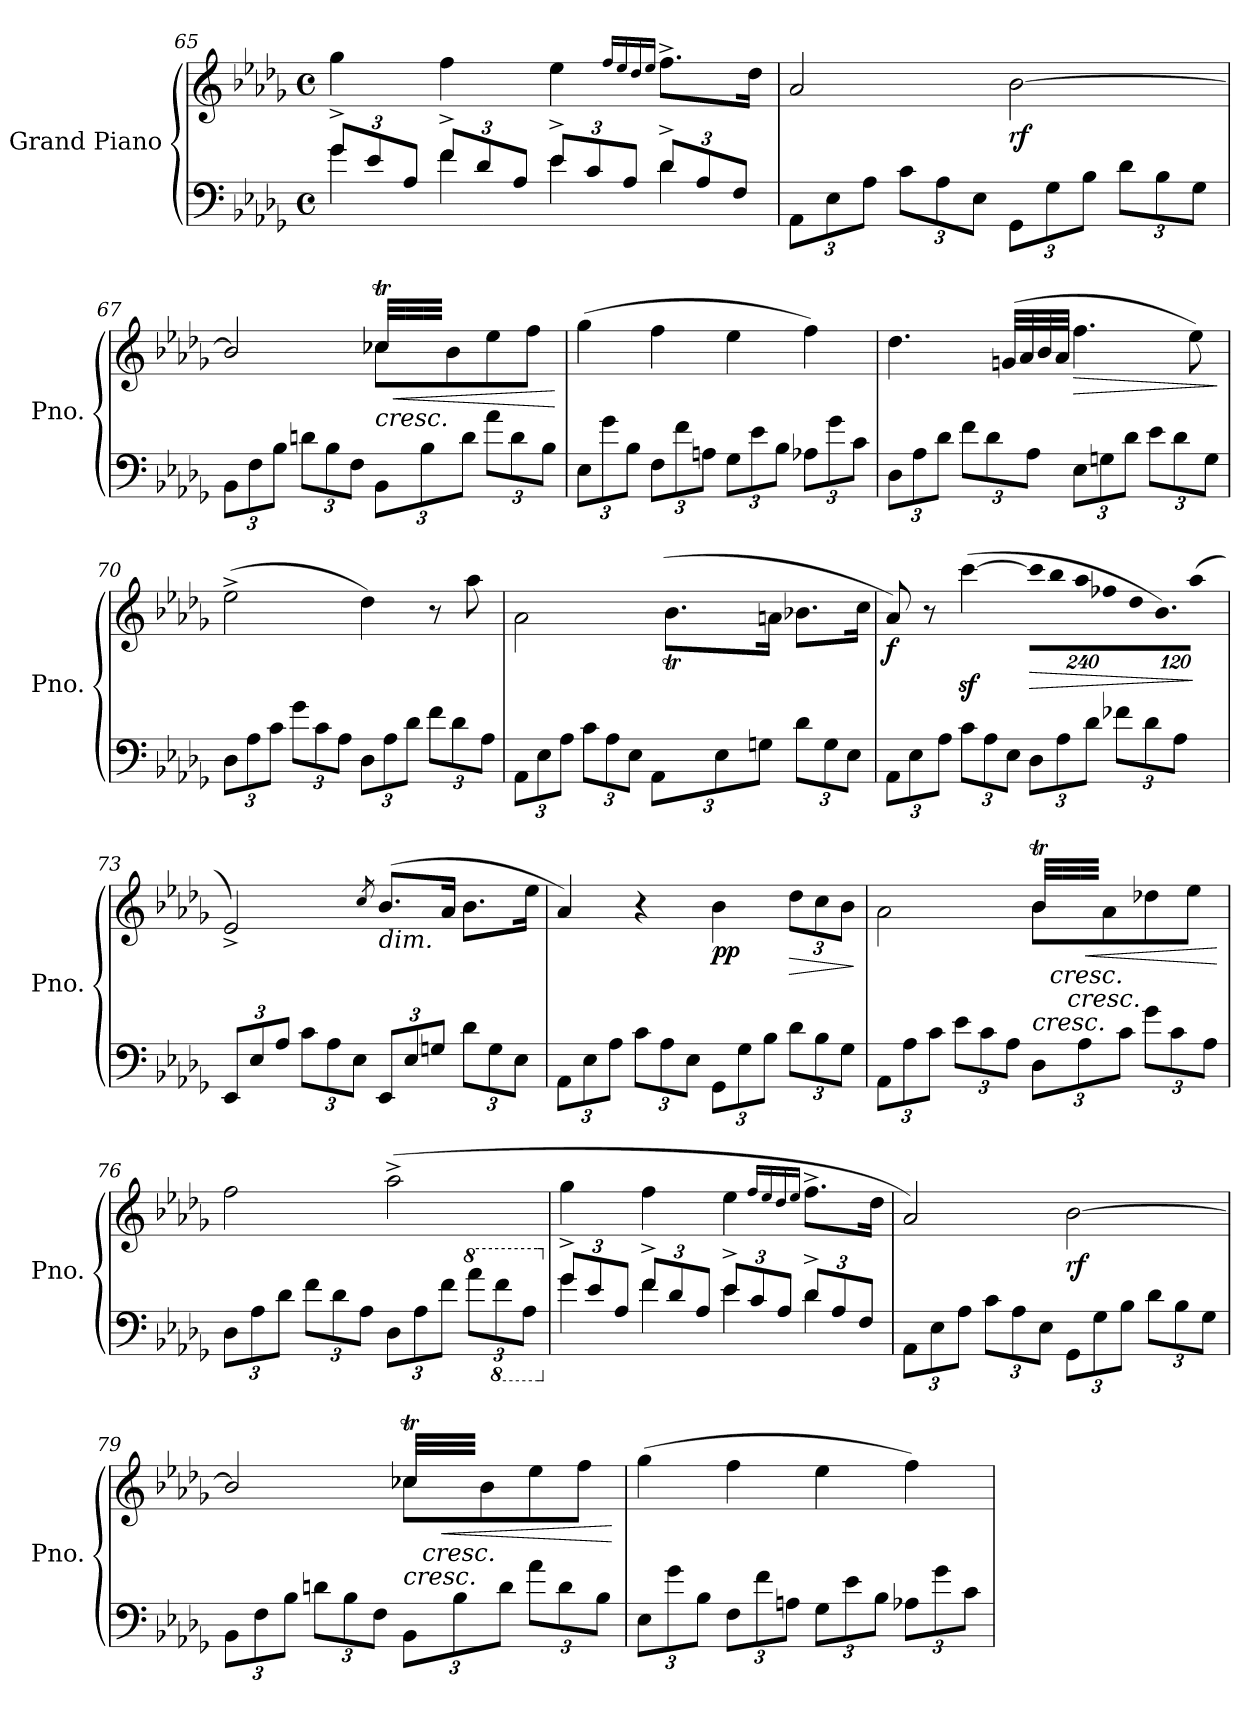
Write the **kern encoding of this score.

**kern	**kern	**dynam
*part1	*part1	*part1
*staff2	*staff1	*staff1/2
*I"Grand Piano	*	*
*I'Pno.	*	*
*clefF4	*clefG2	*
*k[b-e-a-d-g-]	*k[b-e-a-d-g-]	*
*M4/4	*M4/4	*
*met(c)	*met(c)	*
*Xbrackettup	*	*
=65	=65	=65
*^	*	*
12g-^/L	4g-\	4gg-\	.
12e-/	.	.	.
12A-/J	.	.	.
12f^/L	4f\	4ff\	.
12d-/	.	.	.
12A-/J	.	.	.
12e-^/L	4e-\	4ee-\	.
12c/	.	.	.
12A-/J	.	.	.
.	.	16qff/LL	.
.	.	16qee-/	.
.	.	16qdd-/	.
.	.	16qee-/JJ	.
12d-^/L	4d-\	8.ff^\L	.
12A-/	.	.	.
12F/J	.	.	.
.	.	16dd-\Jk	.
*v	*v	*	*
=66	=66	=66
12AA-\L	2a-/	.
12E-\	.	.
12A-\J	.	.
12c\L	.	.
12A-\	.	.
12E-\J	.	.
!	!	!LO:DY:b
12GG-\L	[2b-\	rf
12G-\	.	.
12B-\J	.	.
12d-\L	.	.
12B-\	.	.
12G-\J	.	.
!!LO:LB:g=z
=67	=67	=67
*	*^	*
12BB-\L	2b-/]	2ryy	.
12F\	.	.	.
12B-\J	.	.	.
12dn\L	.	.	.
12B-\	.	.	.
12F\J	.	.	.
!	!	!	!LO:HP:b
12BB-\L	32cc-XT/LLL	8cc-\L	<
!	!	!	!LO:HP:b
.	32dd-/yy	.	<
.	32cc-/yy	.	.
12B-\	.	.	.
.	32dd-TTT/JJJyy	.	.
.	8ryy	8b-\	.
12d\J	.	.	.
12a-\L	8ryy	8ee-\	.
12d\	.	.	.
.	8ryy	8ff\J	.
12B-\J	.	.	.
*	*v	*v	*
.	.	[ [
=68	=68	=68
12E-\L	(4gg-\	.
12g-\	.	.
12B-\J	.	.
12F\L	4ff\	.
12f\	.	.
12An\J	.	.
12G-\L	4ee-\	.
12e-\	.	.
12B-\J	.	.
12A-X\L	4ff\)	.
12g-\	.	.
12c\J	.	.
!!LO:PB:g=z
=69	=69	=69
12D-\L	4.dd-\	.
12A-\	.	.
12d-\J	.	.
12f\L	.	.
12d-\	.	.
.	(32gn/LLL	.
.	32a-/	.
12A-\J	.	.
.	32b-/	.
.	32a-/JJJ	.
!	!	!LO:HP:b
12E-\L	4.ff\	>
12Gn\	.	.
12d-\J	.	.
12e-\L	.	.
12d-\	.	.
.	8ee-\)	.
12G\J	.	.
.	.	]
=70	=70	=70
12D-\L	(2ee-^\	.
12A-\	.	.
12c\J	.	.
12g-\L	.	.
12c\	.	.
12A-\J	.	.
12D-\L	4dd-\)	.
12A-\	.	.
12d-\J	.	.
12f\L	8r	.
12d-\	.	.
.	8aa-\	.
12A-\J	.	.
!!LO:LB:g=z
=71	=71	=71
*	*^	*
!	!	!	!LO:DY:b
!	!	!	!LO:DY:n=1:b
12AA-\L	2ryy	2a-\	sf sf
12E-\	.	.	.
12A-\J	.	.	.
12c\L	.	.	.
12A-\	.	.	.
12E-\J	.	.	.
12AA-\L	(32b-/LLLyy	8.b-T\L	.
.	32cc/yy	.	.
.	32b-/yy	.	.
12E-\	.	.	.
.	32cc/yy	.	.
.	32b-/JJJyy	.	.
.	32ryy	.	.
12Gn\J	.	.	.
.	16ryy	16anTTT\Jk	.
12d-\L	16ryy	8.b-\L	.
.	8ryy	.	.
12G\	.	.	.
12E-\J	.	.	.
.	16ryy	16cc\Jk	.
=72	=72	=72	=72
!	!	!	!LO:DY:b
*	*v	*v	*
12AA-\L	8a-/)	f
12E-\	.	.
.	8r	.
12A-\J	.	.
12c\L	([4cccz<\	.
12A-\	.	.
12E-\J	.	.
*	*Xbrackettup	*
!	!LO:N:vis=8	!LO:HP:b
12D-\L	1920%137ccc\L]	>
!	!LO:N:vis=8	!
.	1920%137bb-\	.
12A-\	.	.
!	!LO:N:vis=8	!
.	1920%137aa-\	.
12d-\J	.	.
!	!LO:N:vis=8	!
.	1920%137ff-X\	.
12f-X\L	.	.
!	!LO:N:vis=8	!
.	1920%137dd-\	.
12d-\	.	.
!	!LO:N:vis=8.	!
.	960%103b-\)	.
12A-\J	.	.
!	!LO:N:vis=16	!
.	(640%23aa-\Jk	.
.	.	]
!!LO:LB:g=z
=73	=73	=73
12EE-/L	2e-^/)	.
12E-/	.	.
12A-/J	.	.
12c\L	.	.
12A-\	.	.
12E-\J	.	.
.	8qcc/	.
!	!LO:TX:b:i:t=dim.	!
12EE-/L	(8.b-/L	.
12E-/	.	.
12Gn/J	.	.
.	16a-/Jk	.
12d-\L	8.b-\L	.
12G\	.	.
12E-\J	.	.
.	16ee-\Jk	.
=74	=74	=74
12AA-\L	4a-/)	.
12E-\	.	.
12A-\J	.	.
12c\L	4r	.
12A-\	.	.
12E-\J	.	.
!	!	!LO:DY:b
12GG-\L	4b-\	pp
12G-\	.	.
12B-\J	.	.
!	!	!LO:HP:b
12d-\L	12dd-\L	>
12B-\	12cc\	.
12G-\J	12b-\J	.
.	.	]
=75	=75	=75
*	*^	*
12AA-\L	2ryy	2a-\	.
12A-\	.	.	.
12c\J	.	.	.
12e-\L	.	.	.
12c\	.	.	.
12A-\J	.	.	.
!	!	!	!LO:HP:b
12D-\L	32b-T/LLL	8b-\L	<
!	!	!	!LO:HP:b
.	32cc/yy	.	<
!	!	!	!LO:HP:b
.	32b-/yy	.	<
12A-\	.	.	.
!	!	!	!LO:HP:b
.	32ccTTT/JJJyy	.	<
.	8ryy	8a-\	.
12c\J	.	.	.
12g-\L	8ryy	8dd-\	.
12c\	.	.	.
.	8ryy	8ee-\J	.
12A-\J	.	.	.
*	*v	*v	*
.	.	[ [ [ [
!!LO:LB:g=z
=76	=76	=76
12D-\L	2ff\	.
12A-\	.	.
12d-\J	.	.
12f\L	.	.
12d-\	.	.
12A-\J	.	.
12D-\L	(2aa-^\	.
12A-\	.	.
12f\J	.	.
*8va	*	*
12aa-\L	.	.
*8ba	*	*
12F\	.	.
12AA-\J	.	.
=77	=77	=77
*X8va	*	*
*X8ba	*	*
*^	*	*
12g-^/L	4g-\	4gg-\	.
12e-/	.	.	.
12A-/J	.	.	.
12f^/L	4f\	4ff\	.
12d-/	.	.	.
12A-/J	.	.	.
12e-^/L	4e-\	4ee-\	.
12c/	.	.	.
12A-/J	.	.	.
.	.	16qff/LL	.
.	.	16qee-/	.
.	.	16qdd-/	.
.	.	16qee-/JJ	.
12d-^/L	4d-\	8.ff^\L	.
12A-/	.	.	.
12F/J	.	.	.
.	.	16dd-\Jk	.
*v	*v	*	*
=78	=78	=78
12AA-\L	2a-/)	.
12E-\	.	.
12A-\J	.	.
12c\L	.	.
12A-\	.	.
12E-\J	.	.
!	!	!LO:DY:b
12GG-\L	[2b-\	rf
12G-\	.	.
12B-\J	.	.
12d-\L	.	.
12B-\	.	.
12G-\J	.	.
!!LO:LB:g=z
=79	=79	=79
*	*^	*
12BB-\L	2b-/]	2ryy	.
12F\	.	.	.
12B-\J	.	.	.
12dn\L	.	.	.
12B-\	.	.	.
12F\J	.	.	.
!	!	!	!LO:HP:b
12BB-\L	32cc-XT/LLL	8cc-\L	<
!	!	!	!LO:HP:b
.	32dd-/yy	.	<
!	!	!	!LO:HP:b
.	32cc-/yy	.	<
12B-\	.	.	.
.	32dd-TTT/JJJyy	.	.
.	8ryy	8b-\	.
12d\J	.	.	.
12a-\L	8ryy	8ee-\	.
12d\	.	.	.
.	8ryy	8ff\J	.
12B-\J	.	.	.
*	*v	*v	*
.	.	[ [ [
=80	=80	=80
12E-\L	(4gg-\	.
12g-\	.	.
12B-\J	.	.
12F\L	4ff\	.
12f\	.	.
12An\J	.	.
12G-\L	4ee-\	.
12e-\	.	.
12B-\J	.	.
12A-X\L	4ff\)	.
12g-\	.	.
12c\J	.	.
=	=	=
*-	*-	*-
